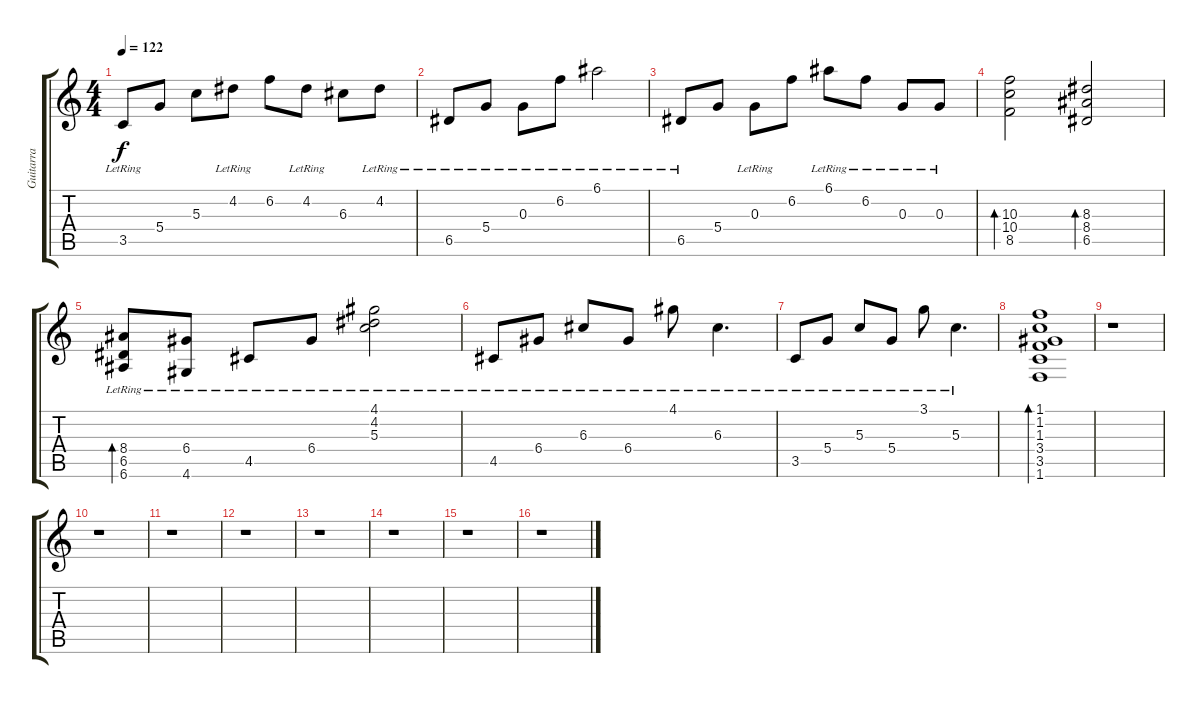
\track ("Guitarra" "Guitarra") {instrument electricguitarjazz}
\staff {score tabs}
\tuning (E4 B3 G3 D3 A2 E2) {hide}
\ts (4 4)
\tempo 122
\clef g2
\ks c
3.5{lr}.8{dy f} 5.4.8 5.3.8 4.2{lr}.8 6.2.8 4.2{lr}.8 6.3.8 4.2{lr}.8 |
6.5{lr}.8 5.4{lr}.8 0.3{lr}.8 6.2{lr}.8 6.1{lr}.2 |
6.5{lr}.8 5.4.8 0.3{lr}.8 6.2.8 6.1{lr}.8 6.2{lr}.8 0.3{lr}.8 0.3{lr}.8 |
(10.3 10.4 8.5).2{bd 120} (8.3 8.4 6.5).2{bd 120} |
(8.4{lr} 6.5{lr} 6.6{lr}).8{bd 30} (6.4{lr} 4.6{lr}).8 4.5{lr}.8 6.4{lr}.8 (4.1{lr} 4.2{lr} 5.3{lr}).2 |
4.5{lr}.8 6.4{lr}.8 6.3{lr}.8 6.4{lr}.8 4.1{lr}.8 6.3{lr}.4{d} |
3.5{lr}.8 5.4{lr}.8 5.3{lr}.8 5.4{lr}.8 3.1{lr}.8 5.3{lr}.4{d} |
(1.1 1.2 1.3 3.4 3.5 1.6).1{bd 30} |
r.1 |
r.1 |
r.1 |
r.1 |
r.1 |
r.1 |
r.1 |
r.1
